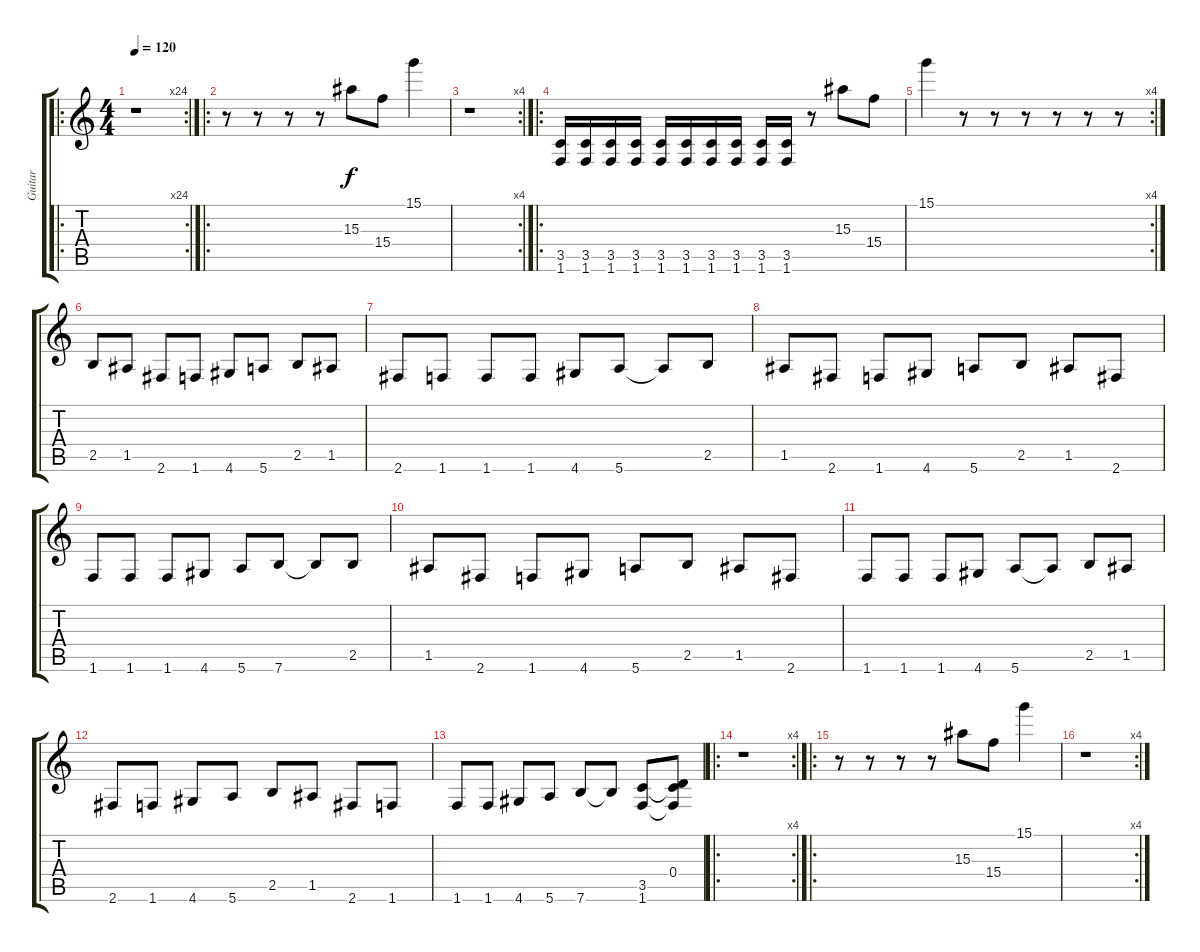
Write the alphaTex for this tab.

\track ("Guitar" "Guitar") {instrument distortionguitar}
\staff {score tabs}
\tuning (E4 B3 G3 D3 A2 E2) {hide}
\ro
\rc 24
\ts (4 4)
\tempo 120
\clef g2
\ks c
r.1{dy f instrument distortionguitar} |
\ro
r.8 r.8 r.8 r.8 15.3.8 15.4.8 15.1.4 |
\rc 4
r.1 |
\ro
(3.5 1.6).16 (3.5 1.6).16 (3.5 1.6).16 (3.5 1.6).16 (3.5 1.6).16 (3.5 1.6).16 (3.5 1.6).16 (3.5 1.6).16 (3.5 1.6).16 (3.5 1.6).16 r.8 15.3.8 15.4.8 |
\rc 4
15.1.4 r.8 r.8 r.8 r.8 r.8 r.8 |
2.5.8 1.5.8 2.6.8 1.6.8 4.6.8 5.6.8 2.5.8 1.5.8 |
2.6.8 1.6.8 1.6.8 1.6.8 4.6.8 5.6.8 5.6{t}.8 2.5.8 |
1.5.8 2.6.8 1.6.8 4.6.8 5.6.8 2.5.8 1.5.8 2.6.8 |
1.6.8 1.6.8 1.6.8 4.6.8 5.6.8 7.6.8 7.6{t}.8 2.5.8 |
1.5.8 2.6.8 1.6.8 4.6.8 5.6.8 2.5.8 1.5.8 2.6.8 |
1.6.8 1.6.8 1.6.8 4.6.8 5.6.8 5.6{t}.8 2.5.8 1.5.8 |
2.6.8 1.6.8 4.6.8 5.6.8 2.5.8 1.5.8 2.6.8 1.6.8 |
1.6.8 1.6.8 4.6.8 5.6.8 7.6.8 7.6{t}.8 (3.5 1.6).8 (0.4 3.5{t} 1.6{t}).8 |
\ro
\rc 4
r.1 |
\ro
r.8 r.8 r.8 r.8 15.3.8 15.4.8 15.1.4 |
\rc 4
r.1
